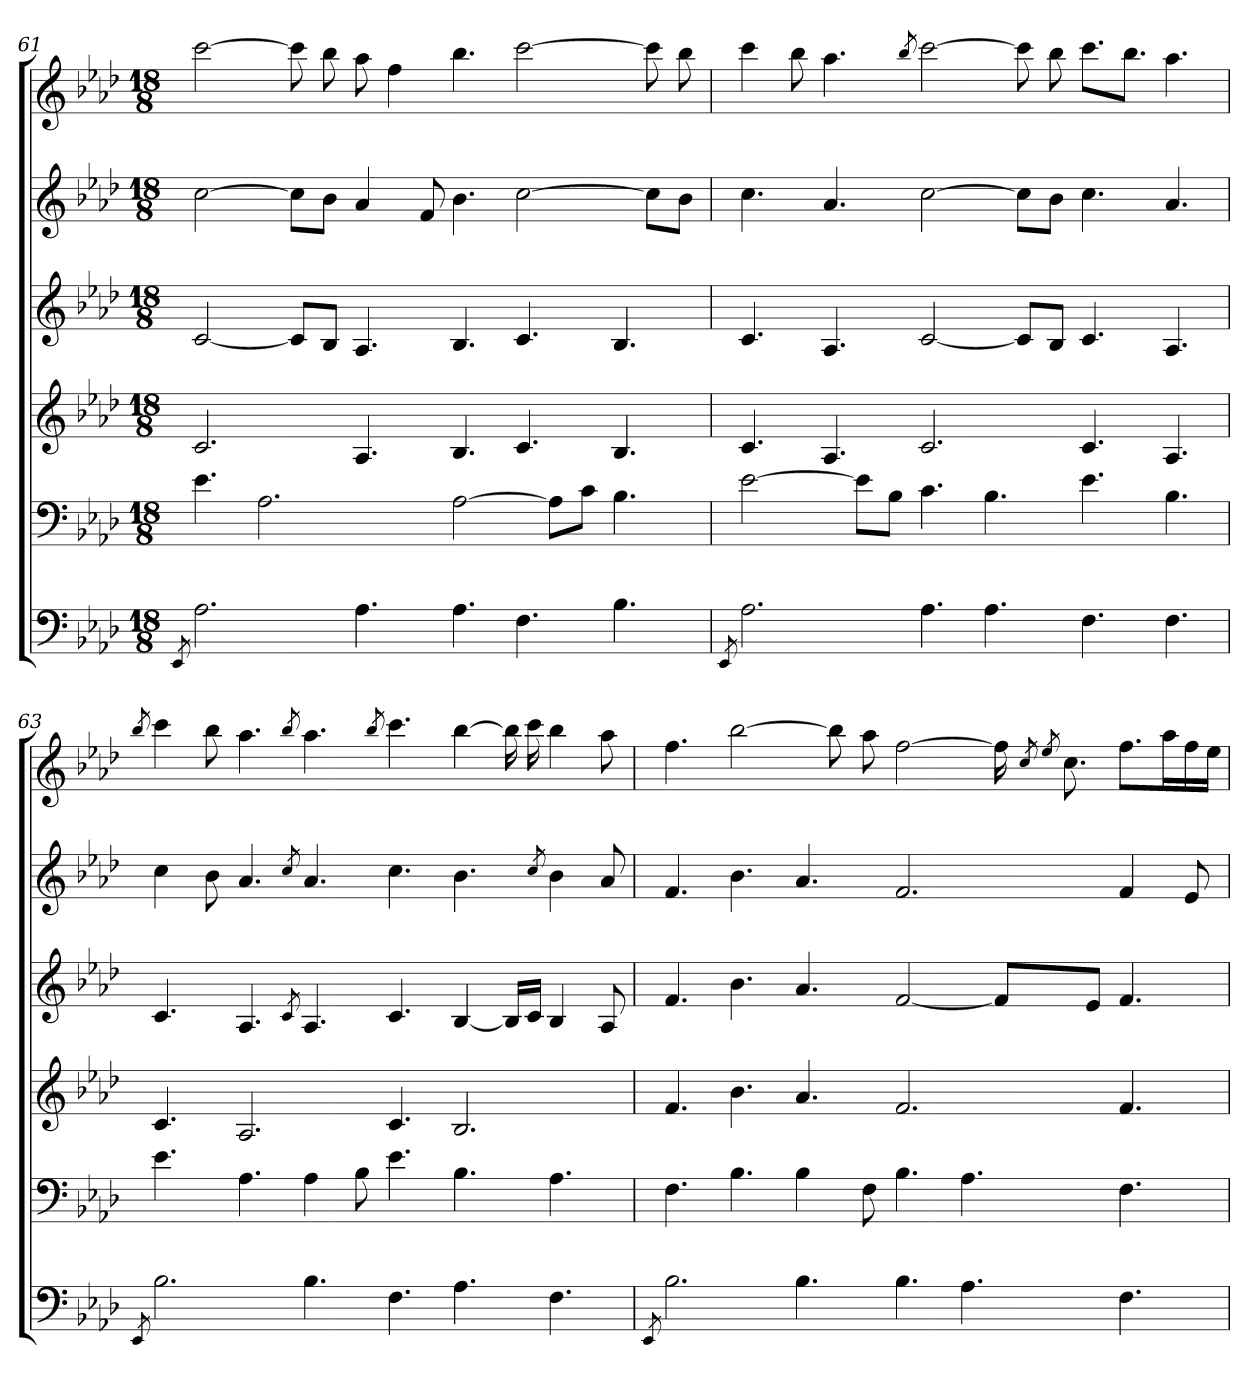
**kern	**kern	**kern	**kern	**kern	**kern
*part6	*part5	*part4	*part3	*part2	*part1
*staff6	*staff5	*staff4	*staff3	*staff2	*staff1
*clefF4	*clefF4	*clefG2	*clefG2	*clefG2	*clefG2
*k[b-e-a-d-]	*k[b-e-a-d-]	*k[b-e-a-d-]	*k[b-e-a-d-]	*k[b-e-a-d-]	*k[b-e-a-d-]
*M18/8	*M18/8	*M18/8	*M18/8	*M18/8	*M18/8
=61	=61	=61	=61	=61	=61
8qEE-	.	.	.	.	.
2.A-	4.e-	2.c	[2c	[2cc	[2ccc
.	2.A-	.	.	.	.
.	.	.	8c/L]	8cc\L]	8ccc]
.	.	.	8B-/J	8b-\J	8bb-
4.A-	.	4.A-	4.A-	4a-	8aa-
.	.	.	.	.	4ff
.	.	.	.	8f	.
4.A-	[2A-	4.B-	4.B-	4.b-	4.bb-
4.F	.	4.c	4.c	[2cc	[2ccc
.	8A-\L]	.	.	.	.
.	8c\J	.	.	.	.
4.B-	4.B-	4.B-	4.B-	.	.
.	.	.	.	8cc\L]	8ccc]
.	.	.	.	8b-\J	8bb-
=62	=62	=62	=62	=62	=62
8qEE-	.	.	.	.	.
2.A-	[2e-	4.c	4.c	4.cc	4ccc
.	.	.	.	.	8bb-
.	.	4.A-	4.A-	4.a-	4.aa-
.	8e-\L]	.	.	.	.
.	8B-\J	.	.	.	.
.	.	.	.	.	8qbb-
4.A-	4.c	2.c	[2c	[2cc	[2ccc
4.A-	4.B-	.	.	.	.
.	.	.	8c/L]	8cc\L]	8ccc]
.	.	.	8B-/J	8b-\J	8bb-
4.F	4.e-	4.c	4.c	4.cc	8.ccc\L
.	.	.	.	.	8.bb-\J
4.F	4.B-	4.A-	4.A-	4.a-	4.aa-
=63	=63	=63	=63	=63	=63
8qEE-	.	.	.	.	8qbb-
2.B-	4.e-	4.c	4.c	4cc	4ccc
.	.	.	.	8b-	8bb-
.	4.A-	2.A-	4.A-	4.a-	4.aa-
.	.	.	8qc	8qcc	8qbb-
4.B-	4A-	.	4.A-	4.a-	4.aa-
.	8B-	.	.	.	.
.	.	.	.	.	8qbb-
4.F	4.e-	4.c	4.c	4.cc	4.ccc
4.A-	4.B-	2.B-	[4B-	4.b-	[4bb-
.	.	.	16B-/LL]	.	16bb-]
.	.	.	16c/JJ	.	16ccc
.	.	.	.	8qcc	.
4.F	4.A-	.	4B-	4b-	4bb-
.	.	.	8A-	8a-	8aa-
=64	=64	=64	=64	=64	=64
8qEE-	.	.	.	.	.
2.B-	4.F	4.f	4.f	4.f	4.ff
.	4.B-	4.b-	4.b-	4.b-	[2bb-
4.B-	4B-	4.a-	4.a-	4.a-	.
.	.	.	.	.	8bb-]
.	8F	.	.	.	8aa-
4.B-	4.B-	2.f	[2f	2.f	[2ff
4.A-	4.A-	.	.	.	.
.	.	.	8f/L]	.	16ff]
.	.	.	.	.	8qcc
.	.	.	.	.	8qee-
.	.	.	.	.	8.cc
.	.	.	8e-/J	.	.
4.F	4.F	4.f	4.f	4f	8.ff\L
.	.	.	.	.	16aa-\L
.	.	.	.	8e-	16ff\
.	.	.	.	.	16ee-\JJ
=	=	=	=	=	=
*-	*-	*-	*-	*-	*-
